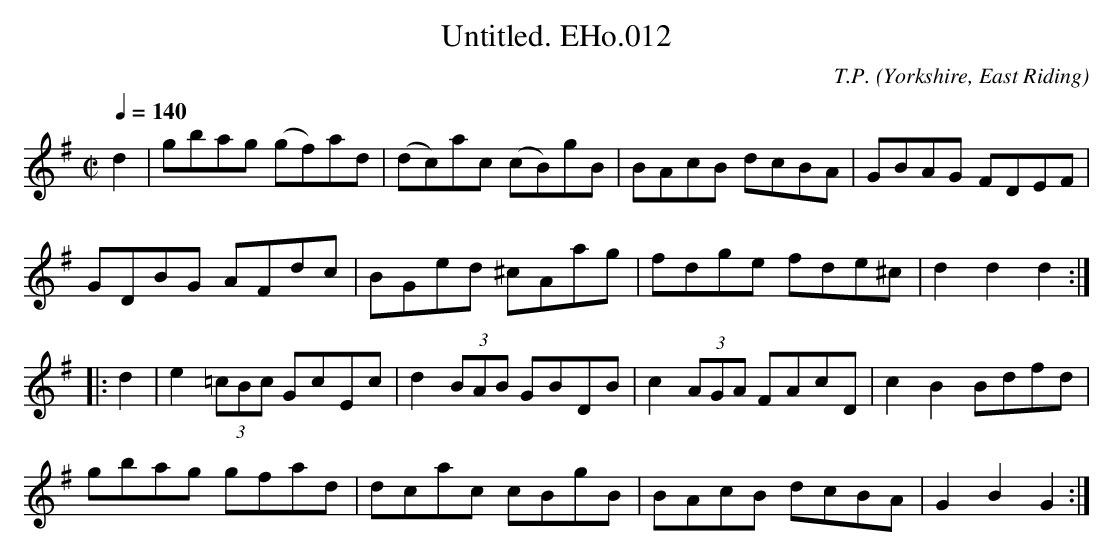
X:1
T:Untitled. EHo.012
M:C|
L:1/8
Q:1/4=140
C:T.P.
O:Yorkshire, East Riding
K:G
d2|gbag (gf)ad|(dc)ac (cB)gB|BAcB dcBA|GBAG FDEF|
GDBG AFdc|BGed ^cAag|fdge fde^c|d2d2d2:|
|:d2|e2(3=cBc GcEc|d2(3BAB GBDB|c2(3AGA FAcD|c2B2Bdfd|
gbag gfad|dcac cBgB|BAcB dcBA|G2B2G2:|
